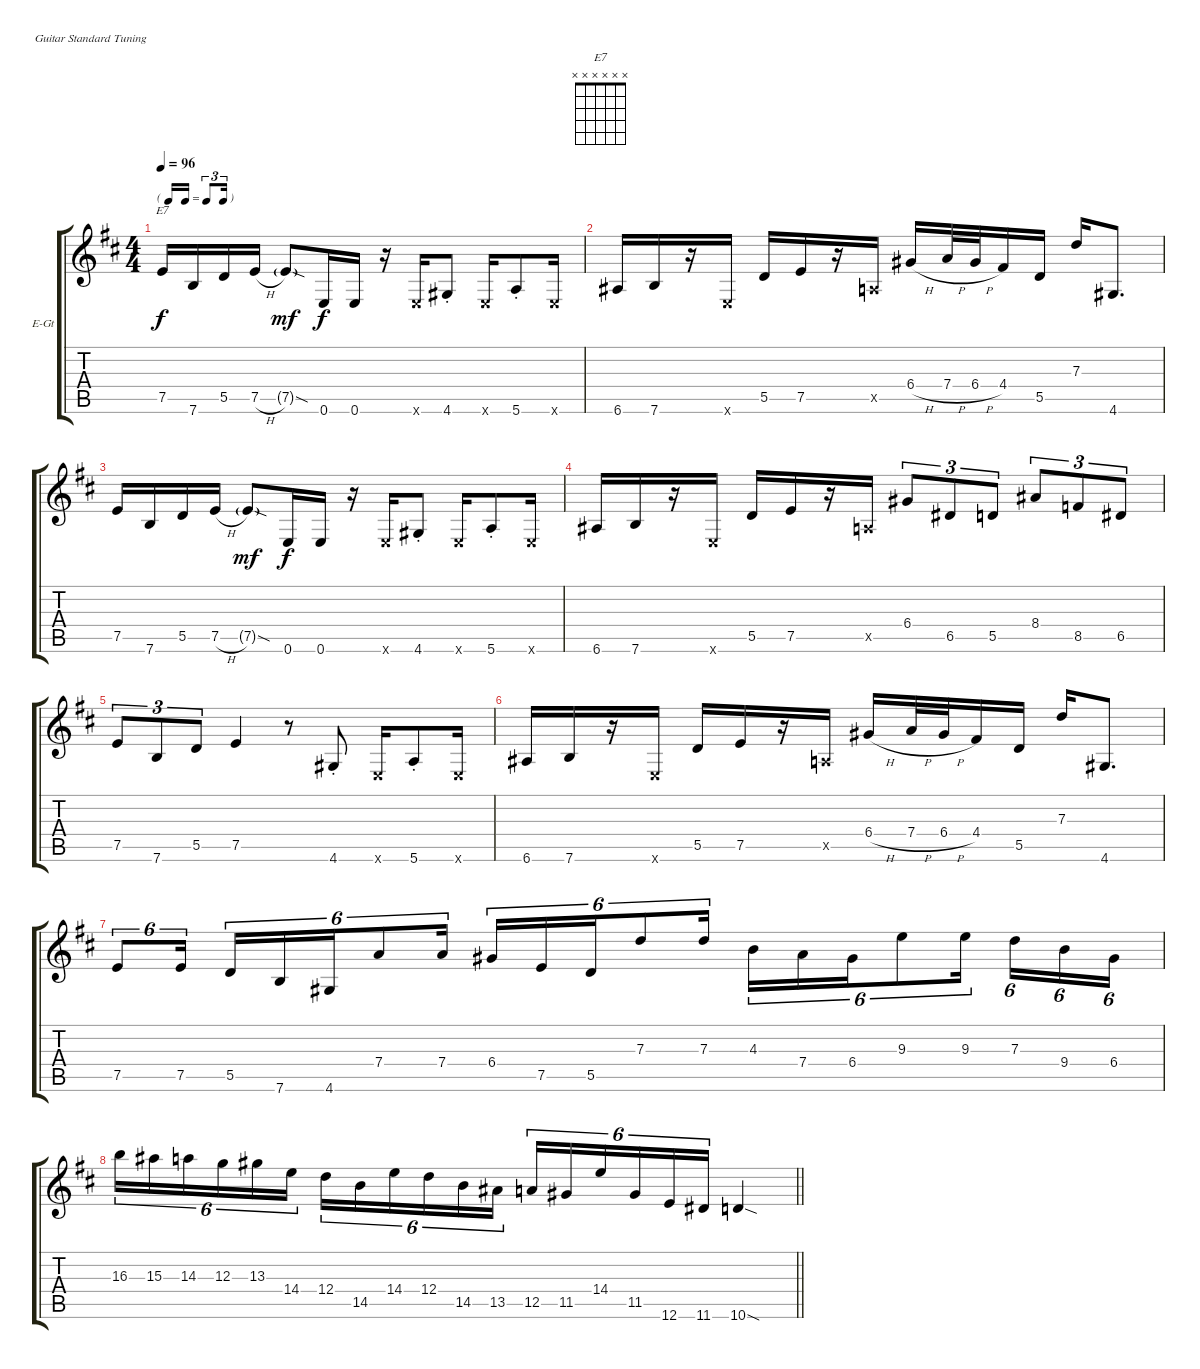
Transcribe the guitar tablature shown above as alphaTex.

\bracketExtendMode groupsimilarinstruments
\firstSystemTrackNameOrientation horizontal
\otherSystemsTrackNameOrientation horizontal
\track ("Guthrie Govan" "E-Gt") {instrument electricguitarjazz}
\staff {score tabs}
\tuning (E4 B3 G3 D3 A2 E2)
\chord ("E7" x x x x x x)
\ts (4 4)
\tf triplet16th
\tempo 96
\clef g2
\ks d
7.5.16{ch "E7" dy f} 7.6.16 5.5.16 7.5{h}.16 7.5{sod g}.8{dy mf} 0.6.16{dy f} 0.6.16 r.16 0.6{x}.16 4.6{st}.8 0.6{x}.16 5.6{st}.8 0.6{x}.16 |
6.6.16 7.6.16 r.16 0.6{x}.16 5.5.16 7.5.16 r.16 0.5{x}.16 6.4{h}.16 7.4{h}.32 6.4{h}.32 4.4.16 5.5.16 7.3.16 4.6.8{d} |
7.5.16 7.6.16 5.5.16 7.5{h}.16 7.5{sod g}.8{dy mf} 0.6.16{dy f} 0.6.16 r.16 0.6{x}.16 4.6{st}.8 0.6{x}.16 5.6{st}.8 0.6{x}.16 |
6.6.16 7.6.16 r.16 0.6{x}.16 5.5.16 7.5.16 r.16 0.5{x}.16 6.4.8{tu (3 2)} 6.5.8{tu (3 2)} 5.5.8{tu (3 2)} 8.4.8{tu (3 2)} 8.5.8{tu (3 2)} 6.5.8{tu (3 2)} |
7.5.8{tu (3 2)} 7.6.8{tu (3 2)} 5.5.8{tu (3 2)} 7.5.4 r.8 4.6{st}.8 0.6{x}.16 5.6{st}.8 0.6{x}.16 |
6.6.16 7.6.16 r.16 0.6{x}.16 5.5.16 7.5.16 r.16 0.5{x}.16 6.4{h}.16 7.4{h}.32 6.4{h}.32 4.4.16 5.5.16 7.3.16 4.6.8{d} |
7.5.8{tu (6 4)} 7.5.16{tu (6 4)} 5.5.16{tu (6 4)} 7.6.16{tu (6 4)} 4.6.16{tu (6 4)} 7.4.8{tu (6 4)} 7.4.16{tu (6 4)} 6.4.16{tu (6 4)} 7.5.16{tu (6 4)} 5.5.16{tu (6 4)} 7.3.8{tu (6 4)} 7.3.16{tu (6 4)} 4.3.16{tu (6 4)} 7.4.16{tu (6 4)} 6.4.16{tu (6 4)} 9.3.8{tu (6 4)} 9.3.16{tu (6 4)} 7.3.16{tu (6 4)} 9.4.16{tu (6 4)} 6.4.16{tu (6 4)} |
\barLineRight lightlight
16.3.16{tu (6 4)} 15.3.16{tu (6 4)} 14.3.16{tu (6 4)} 12.3.16{tu (6 4)} 13.3.16{tu (6 4)} 14.4.16{tu (6 4)} 12.4.16{tu (6 4)} 14.5.16{tu (6 4)} 14.4.16{tu (6 4)} 12.4.16{tu (6 4)} 14.5.16{tu (6 4)} 13.5.16{tu (6 4)} 12.5.16{tu (6 4)} 11.5.16{tu (6 4)} 14.4.16{tu (6 4)} 11.5.16{tu (6 4)} 12.6.16{tu (6 4)} 11.6.16{tu (6 4)} 10.6{sod}.4
